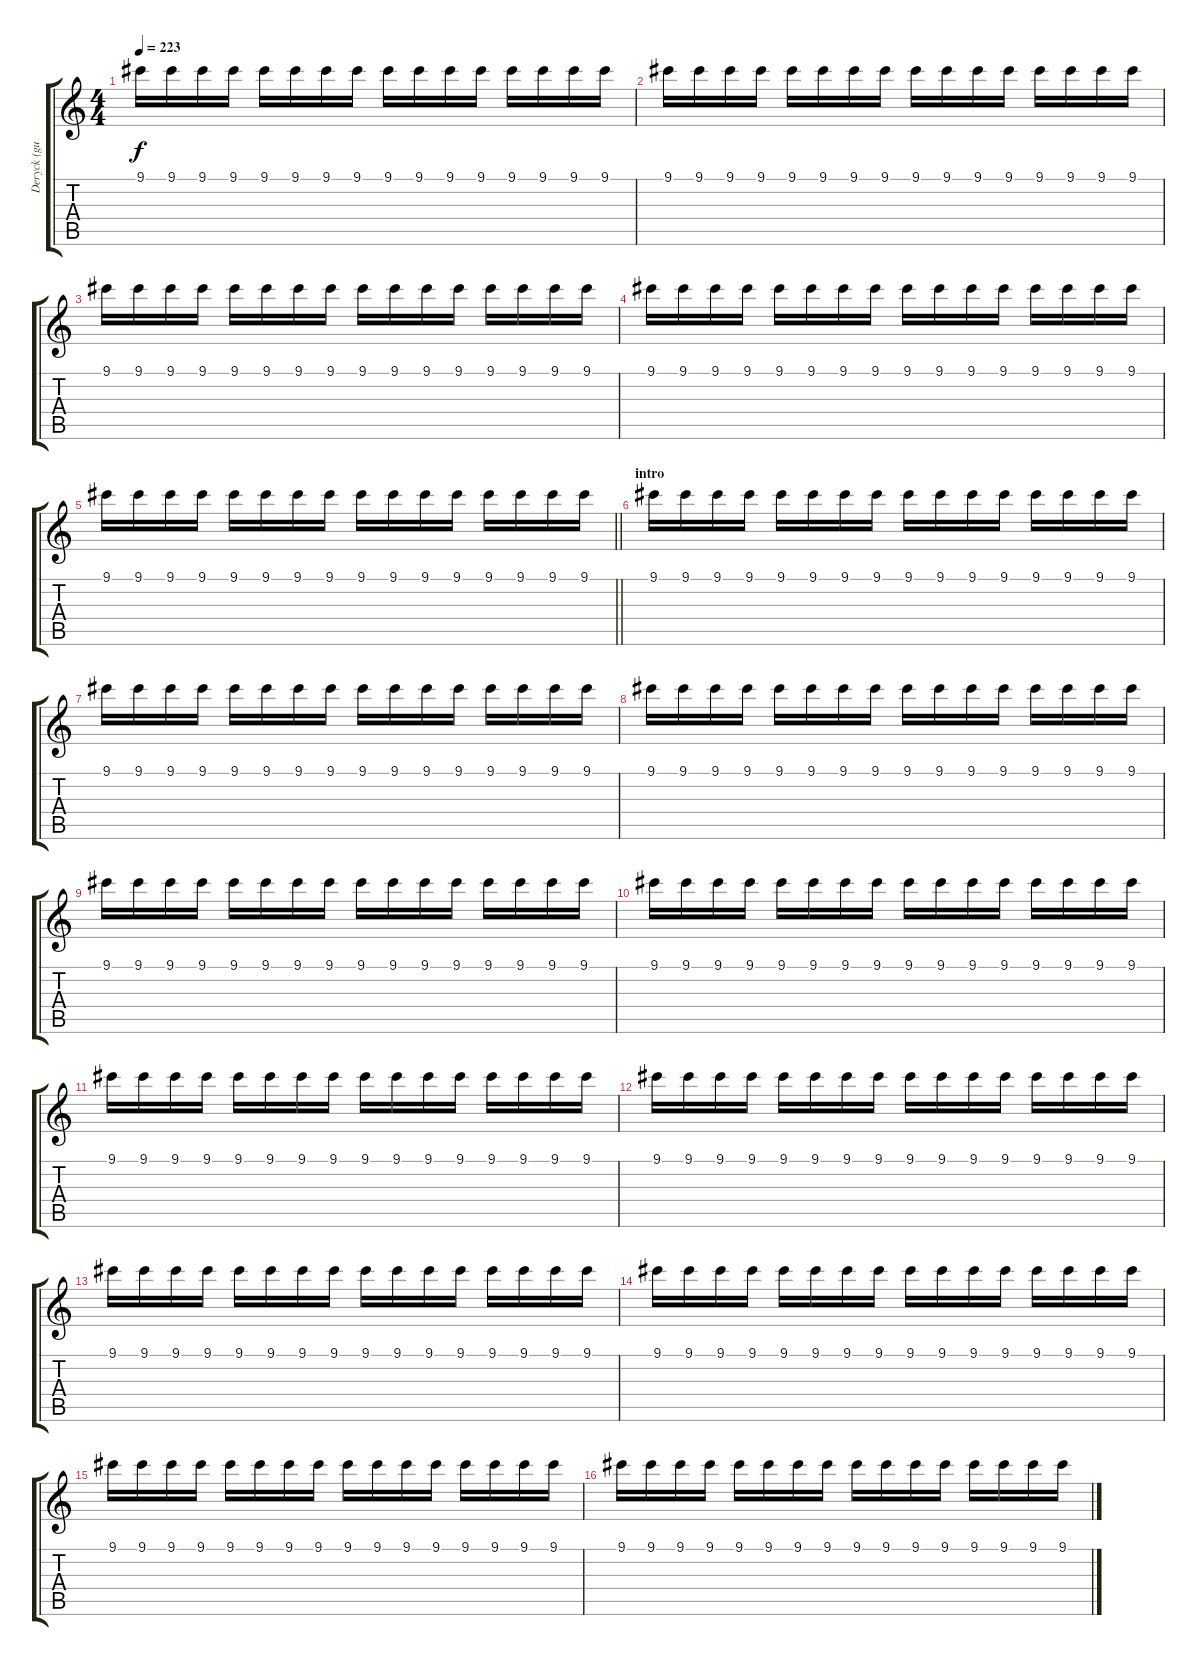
\track ("Deryck (guitar 3)" "Deryck (gu") {instrument electricguitarclean}
\staff {score tabs}
\tuning (E4 B3 G3 D3 A2 E2) {hide}
\ts (4 4)
\tempo 223
\clef g2
\ks c
9.1.16{dy f} 9.1.16 9.1.16 9.1.16 9.1.16 9.1.16 9.1.16 9.1.16 9.1.16 9.1.16 9.1.16 9.1.16 9.1.16 9.1.16 9.1.16 9.1.16 |
9.1.16 9.1.16 9.1.16 9.1.16 9.1.16 9.1.16 9.1.16 9.1.16 9.1.16 9.1.16 9.1.16 9.1.16 9.1.16 9.1.16 9.1.16 9.1.16 |
9.1.16 9.1.16 9.1.16 9.1.16 9.1.16 9.1.16 9.1.16 9.1.16 9.1.16 9.1.16 9.1.16 9.1.16 9.1.16 9.1.16 9.1.16 9.1.16 |
9.1.16 9.1.16 9.1.16 9.1.16 9.1.16 9.1.16 9.1.16 9.1.16 9.1.16 9.1.16 9.1.16 9.1.16 9.1.16 9.1.16 9.1.16 9.1.16 |
\barLineRight lightlight
9.1.16 9.1.16 9.1.16 9.1.16 9.1.16 9.1.16 9.1.16 9.1.16 9.1.16 9.1.16 9.1.16 9.1.16 9.1.16 9.1.16 9.1.16 9.1.16 |
\section ("" "intro")
9.1.16 9.1.16 9.1.16 9.1.16 9.1.16 9.1.16 9.1.16 9.1.16 9.1.16 9.1.16 9.1.16 9.1.16 9.1.16 9.1.16 9.1.16 9.1.16 |
9.1.16 9.1.16 9.1.16 9.1.16 9.1.16 9.1.16 9.1.16 9.1.16 9.1.16 9.1.16 9.1.16 9.1.16 9.1.16 9.1.16 9.1.16 9.1.16 |
9.1.16 9.1.16 9.1.16 9.1.16 9.1.16 9.1.16 9.1.16 9.1.16 9.1.16 9.1.16 9.1.16 9.1.16 9.1.16 9.1.16 9.1.16 9.1.16 |
9.1.16 9.1.16 9.1.16 9.1.16 9.1.16 9.1.16 9.1.16 9.1.16 9.1.16 9.1.16 9.1.16 9.1.16 9.1.16 9.1.16 9.1.16 9.1.16 |
9.1.16 9.1.16 9.1.16 9.1.16 9.1.16 9.1.16 9.1.16 9.1.16 9.1.16 9.1.16 9.1.16 9.1.16 9.1.16 9.1.16 9.1.16 9.1.16 |
9.1.16 9.1.16 9.1.16 9.1.16 9.1.16 9.1.16 9.1.16 9.1.16 9.1.16 9.1.16 9.1.16 9.1.16 9.1.16 9.1.16 9.1.16 9.1.16 |
9.1.16 9.1.16 9.1.16 9.1.16 9.1.16 9.1.16 9.1.16 9.1.16 9.1.16 9.1.16 9.1.16 9.1.16 9.1.16 9.1.16 9.1.16 9.1.16 |
9.1.16 9.1.16 9.1.16 9.1.16 9.1.16 9.1.16 9.1.16 9.1.16 9.1.16 9.1.16 9.1.16 9.1.16 9.1.16 9.1.16 9.1.16 9.1.16 |
9.1.16 9.1.16 9.1.16 9.1.16 9.1.16 9.1.16 9.1.16 9.1.16 9.1.16 9.1.16 9.1.16 9.1.16 9.1.16 9.1.16 9.1.16 9.1.16 |
9.1.16 9.1.16 9.1.16 9.1.16 9.1.16 9.1.16 9.1.16 9.1.16 9.1.16 9.1.16 9.1.16 9.1.16 9.1.16 9.1.16 9.1.16 9.1.16 |
9.1.16 9.1.16 9.1.16 9.1.16 9.1.16 9.1.16 9.1.16 9.1.16 9.1.16 9.1.16 9.1.16 9.1.16 9.1.16 9.1.16 9.1.16 9.1.16
